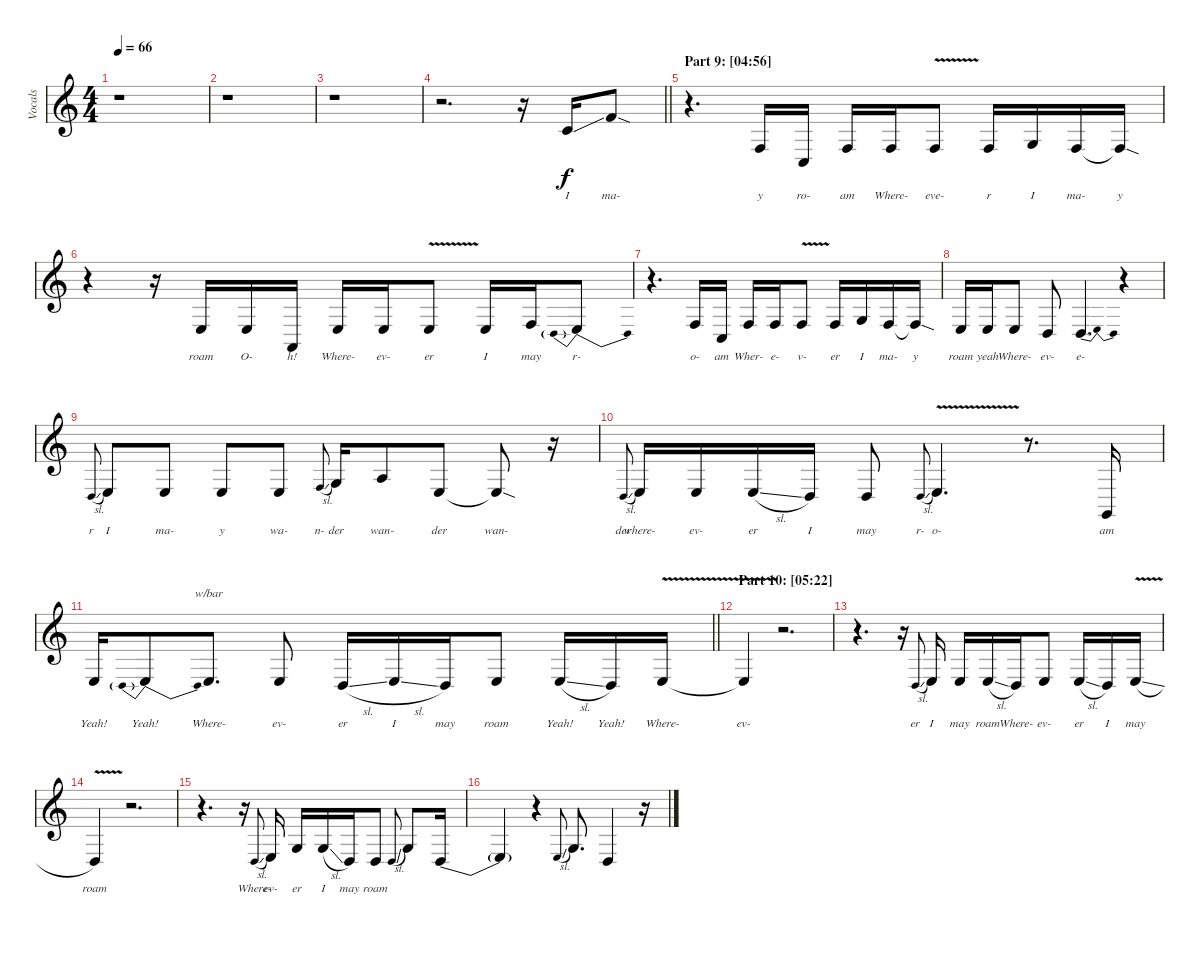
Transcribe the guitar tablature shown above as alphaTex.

\track ("Vocals" "Vocals") {instrument lead2sawtooth}
\staff {score}
\tuning (E4 B3 G3 D3 A2 E2 B1) {hide}
\ts (4 4)
\tempo 66
\clef g2
\ks c
r.1{dy f} |
r.1 |
r.1 |
\barLineRight lightlight
r.2{d} r.16 5.3{ss}.16{lyrics (0 "I") lyrics (1 "") lyrics (2 "") lyrics (3 "") lyrics (4 "")} 10.3{sod}.8{lyrics (0 "ma-") lyrics (1 "") lyrics (2 "") lyrics (3 "") lyrics (4 "")} |
\section ("" "Part 9: [04:56]")
r.4{d} 3.4.16{lyrics (0 "y") lyrics (1 "") lyrics (2 "") lyrics (3 "") lyrics (4 "")} 3.5.16{lyrics (0 "ro-") lyrics (1 "") lyrics (2 "") lyrics (3 "") lyrics (4 "")} 3.4.16{lyrics (0 "am") lyrics (1 "") lyrics (2 "") lyrics (3 "") lyrics (4 "")} 3.4.16{lyrics (0 "Where-") lyrics (1 "") lyrics (2 "") lyrics (3 "") lyrics (4 "")} 3.4{v}.8{lyrics (0 "eve-") lyrics (1 "") lyrics (2 "") lyrics (3 "") lyrics (4 "")} 3.4.16{lyrics (0 "r") lyrics (1 "") lyrics (2 "") lyrics (3 "") lyrics (4 "")} 5.4.16{lyrics (0 "I") lyrics (1 "") lyrics (2 "") lyrics (3 "") lyrics (4 "")} 3.4.16{lyrics (0 "ma-") lyrics (1 "") lyrics (2 "") lyrics (3 "") lyrics (4 "")} 3.4{sod t}.16{lyrics (0 "y") lyrics (1 "") lyrics (2 "") lyrics (3 "") lyrics (4 "")} |
r.4 r.16 2.4.16{lyrics (0 "roam") lyrics (1 "") lyrics (2 "") lyrics (3 "") lyrics (4 "")} 2.4.16{lyrics (0 "O-") lyrics (1 "") lyrics (2 "") lyrics (3 "") lyrics (4 "")} 0.5.16{lyrics (0 "h!") lyrics (1 "") lyrics (2 "") lyrics (3 "") lyrics (4 "")} 2.4.16{lyrics (0 "Where-") lyrics (1 "") lyrics (2 "") lyrics (3 "") lyrics (4 "")} 2.4.16{lyrics (0 "ev-") lyrics (1 "") lyrics (2 "") lyrics (3 "") lyrics (4 "")} 2.4{v}.8{lyrics (0 "er") lyrics (1 "") lyrics (2 "") lyrics (3 "") lyrics (4 "")} 2.4.16{lyrics (0 "I") lyrics (1 "") lyrics (2 "") lyrics (3 "") lyrics (4 "")} 3.4.16{lyrics (0 "may") lyrics (1 "") lyrics (2 "") lyrics (3 "") lyrics (4 "")} 0.4{be (prebendrelease 0 4 60 0)}.8{lyrics (0 "r-") lyrics (1 "") lyrics (2 "") lyrics (3 "") lyrics (4 "")} |
r.4{d} 3.4.16{lyrics (0 "o-") lyrics (1 "") lyrics (2 "") lyrics (3 "") lyrics (4 "")} 3.5.16{lyrics (0 "am") lyrics (1 "") lyrics (2 "") lyrics (3 "") lyrics (4 "")} 3.4.16{lyrics (0 "Wher-") lyrics (1 "") lyrics (2 "") lyrics (3 "") lyrics (4 "")} 3.4.16{lyrics (0 "e-") lyrics (1 "") lyrics (2 "") lyrics (3 "") lyrics (4 "")} 3.4{v}.8{lyrics (0 "v-") lyrics (1 "") lyrics (2 "") lyrics (3 "") lyrics (4 "")} 3.4.16{lyrics (0 "er") lyrics (1 "") lyrics (2 "") lyrics (3 "") lyrics (4 "")} 5.4.16{lyrics (0 "I") lyrics (1 "") lyrics (2 "") lyrics (3 "") lyrics (4 "")} 3.4.16{lyrics (0 "ma-") lyrics (1 "") lyrics (2 "") lyrics (3 "") lyrics (4 "")} 3.4{sod t}.16{lyrics (0 "y") lyrics (1 "") lyrics (2 "") lyrics (3 "") lyrics (4 "")} |
2.4.16{lyrics (0 "roam") lyrics (1 "") lyrics (2 "") lyrics (3 "") lyrics (4 "")} 2.4.16{lyrics (0 "yeah") lyrics (1 "") lyrics (2 "") lyrics (3 "") lyrics (4 "")} 2.4.8{lyrics (0 "Where-") lyrics (1 "") lyrics (2 "") lyrics (3 "") lyrics (4 "")} 0.4.8{lyrics (0 "ev-") lyrics (1 "") lyrics (2 "") lyrics (3 "") lyrics (4 "")} 0.4{be (bendrelease 0 0 5 4 30 4 60 0)}.4{d lyrics (0 "e-") lyrics (1 "") lyrics (2 "") lyrics (3 "") lyrics (4 "")} r.4 |
5.5{sl}.8{lyrics (0 "r") lyrics (1 "") lyrics (2 "") lyrics (3 "") lyrics (4 "") gr onbeat} 7.5.8{lyrics (0 "I") lyrics (1 "") lyrics (2 "") lyrics (3 "") lyrics (4 "")} 7.5.8{lyrics (0 "ma-") lyrics (1 "") lyrics (2 "") lyrics (3 "") lyrics (4 "")} 7.5.8{lyrics (0 "y") lyrics (1 "") lyrics (2 "") lyrics (3 "") lyrics (4 "")} 7.5.8{lyrics (0 "wa-") lyrics (1 "") lyrics (2 "") lyrics (3 "") lyrics (4 "")} 8.5{sl}.8{lyrics (0 "n-") lyrics (1 "") lyrics (2 "") lyrics (3 "") lyrics (4 "") gr onbeat} 10.5.16{lyrics (0 "der") lyrics (1 "") lyrics (2 "") lyrics (3 "") lyrics (4 "")} 12.5.8{lyrics (0 "wan-") lyrics (1 "") lyrics (2 "") lyrics (3 "") lyrics (4 "")} 7.5.8{lyrics (0 "der") lyrics (1 "") lyrics (2 "") lyrics (3 "") lyrics (4 "")} 7.5{sod t}.8{lyrics (0 "wan-") lyrics (1 "") lyrics (2 "") lyrics (3 "") lyrics (4 "")} r.16 |
5.5{sl}.8{lyrics (0 "der") lyrics (1 "") lyrics (2 "") lyrics (3 "") lyrics (4 "") gr onbeat} 7.5.16{lyrics (0 "where-") lyrics (1 "") lyrics (2 "") lyrics (3 "") lyrics (4 "")} 7.5.16{lyrics (0 "ev-") lyrics (1 "") lyrics (2 "") lyrics (3 "") lyrics (4 "")} 7.5{sl}.16{lyrics (0 "er") lyrics (1 "") lyrics (2 "") lyrics (3 "") lyrics (4 "")} 5.5.16{lyrics (0 "I") lyrics (1 "") lyrics (2 "") lyrics (3 "") lyrics (4 "")} 5.5.8{lyrics (0 "may") lyrics (1 "") lyrics (2 "") lyrics (3 "") lyrics (4 "")} 5.5{sl}.8{lyrics (0 "r-") lyrics (1 "") lyrics (2 "") lyrics (3 "") lyrics (4 "") gr onbeat} 7.5{v}.4{d lyrics (0 "o-") lyrics (1 "") lyrics (2 "") lyrics (3 "") lyrics (4 "")} r.8{d} 3.6.16{lyrics (0 "am") lyrics (1 "") lyrics (2 "") lyrics (3 "") lyrics (4 "")} |
\barLineRight lightlight
7.5.16{lyrics (0 "Yeah!") lyrics (1 "") lyrics (2 "") lyrics (3 "") lyrics (4 "")} 5.5{be (prebendrelease 0 4 60 0)}.8{lyrics (0 "Yeah!") lyrics (1 "") lyrics (2 "") lyrics (3 "") lyrics (4 "")} 7.5.8{d tbe (custom default 0 0 30 0 60 -16) lyrics (0 "Where-") lyrics (1 "") lyrics (2 "") lyrics (3 "") lyrics (4 "")} 7.5.8{lyrics (0 "ev-") lyrics (1 "") lyrics (2 "") lyrics (3 "") lyrics (4 "")} 5.5{sl}.16{lyrics (0 "er") lyrics (1 "") lyrics (2 "") lyrics (3 "") lyrics (4 "")} 7.5{sl}.16{lyrics (0 "I") lyrics (1 "") lyrics (2 "") lyrics (3 "") lyrics (4 "")} 5.5.16{lyrics (0 "may") lyrics (1 "") lyrics (2 "") lyrics (3 "") lyrics (4 "")} 7.5.8{lyrics (0 "roam") lyrics (1 "") lyrics (2 "") lyrics (3 "") lyrics (4 "")} 7.5{sl}.16{lyrics (0 "Yeah!") lyrics (1 "") lyrics (2 "") lyrics (3 "") lyrics (4 "")} 5.5.16{lyrics (0 "Yeah!") lyrics (1 "") lyrics (2 "") lyrics (3 "") lyrics (4 "")} 7.5{v}.16{lyrics (0 "Where-") lyrics (1 "") lyrics (2 "") lyrics (3 "") lyrics (4 "")} |
\section ("" "Part 10: [05:22]")
7.5{t}.4{lyrics (0 "ev-") lyrics (1 "") lyrics (2 "") lyrics (3 "") lyrics (4 "")} r.2{d} |
r.4{d} r.16 5.5{sl}.8{lyrics (0 "er") lyrics (1 "") lyrics (2 "") lyrics (3 "") lyrics (4 "") gr onbeat} 7.5.16{lyrics (0 "I") lyrics (1 "") lyrics (2 "") lyrics (3 "") lyrics (4 "")} 7.5.16{lyrics (0 "may") lyrics (1 "") lyrics (2 "") lyrics (3 "") lyrics (4 "")} 7.5{sl}.16{lyrics (0 "roam") lyrics (1 "") lyrics (2 "") lyrics (3 "") lyrics (4 "")} 5.5.16{lyrics (0 "Where-") lyrics (1 "") lyrics (2 "") lyrics (3 "") lyrics (4 "")} 7.5.8{lyrics (0 "ev-") lyrics (1 "") lyrics (2 "") lyrics (3 "") lyrics (4 "")} 7.5{sl}.16{lyrics (0 "er") lyrics (1 "") lyrics (2 "") lyrics (3 "") lyrics (4 "")} 5.5.16{lyrics (0 "I") lyrics (1 "") lyrics (2 "") lyrics (3 "") lyrics (4 "")} 7.5{v sl}.16{lyrics (0 "may") lyrics (1 "") lyrics (2 "") lyrics (3 "") lyrics (4 "")} |
5.5{v}.4{lyrics (0 "roam") lyrics (1 "") lyrics (2 "") lyrics (3 "") lyrics (4 "")} r.2{d} |
r.4{d} r.16 5.5{sl}.8{lyrics (0 "Where-") lyrics (1 "") lyrics (2 "") lyrics (3 "") lyrics (4 "") gr onbeat} 7.5.16{lyrics (0 "ev-") lyrics (1 "") lyrics (2 "") lyrics (3 "") lyrics (4 "")} 10.5.16{lyrics (0 "er") lyrics (1 "") lyrics (2 "") lyrics (3 "") lyrics (4 "")} 10.5{sl}.16{lyrics (0 "I") lyrics (1 "") lyrics (2 "") lyrics (3 "") lyrics (4 "")} 5.5.16{lyrics (0 "may") lyrics (1 "") lyrics (2 "") lyrics (3 "") lyrics (4 "")} 5.5.8{lyrics (0 "roam") lyrics (1 "") lyrics (2 "") lyrics (3 "") lyrics (4 "")} 5.5{sl}.8{gr onbeat} 10.5.8 5.5{be (custom 0 0 5 4 10 0 15 4 60 4)}.16 |
5.5{t}.4 r.4 7.5{sl}.8{gr onbeat} 10.5{be (custom 0 0 15 0 30 4 60 0)}.8{d} 5.5.4 r.16
